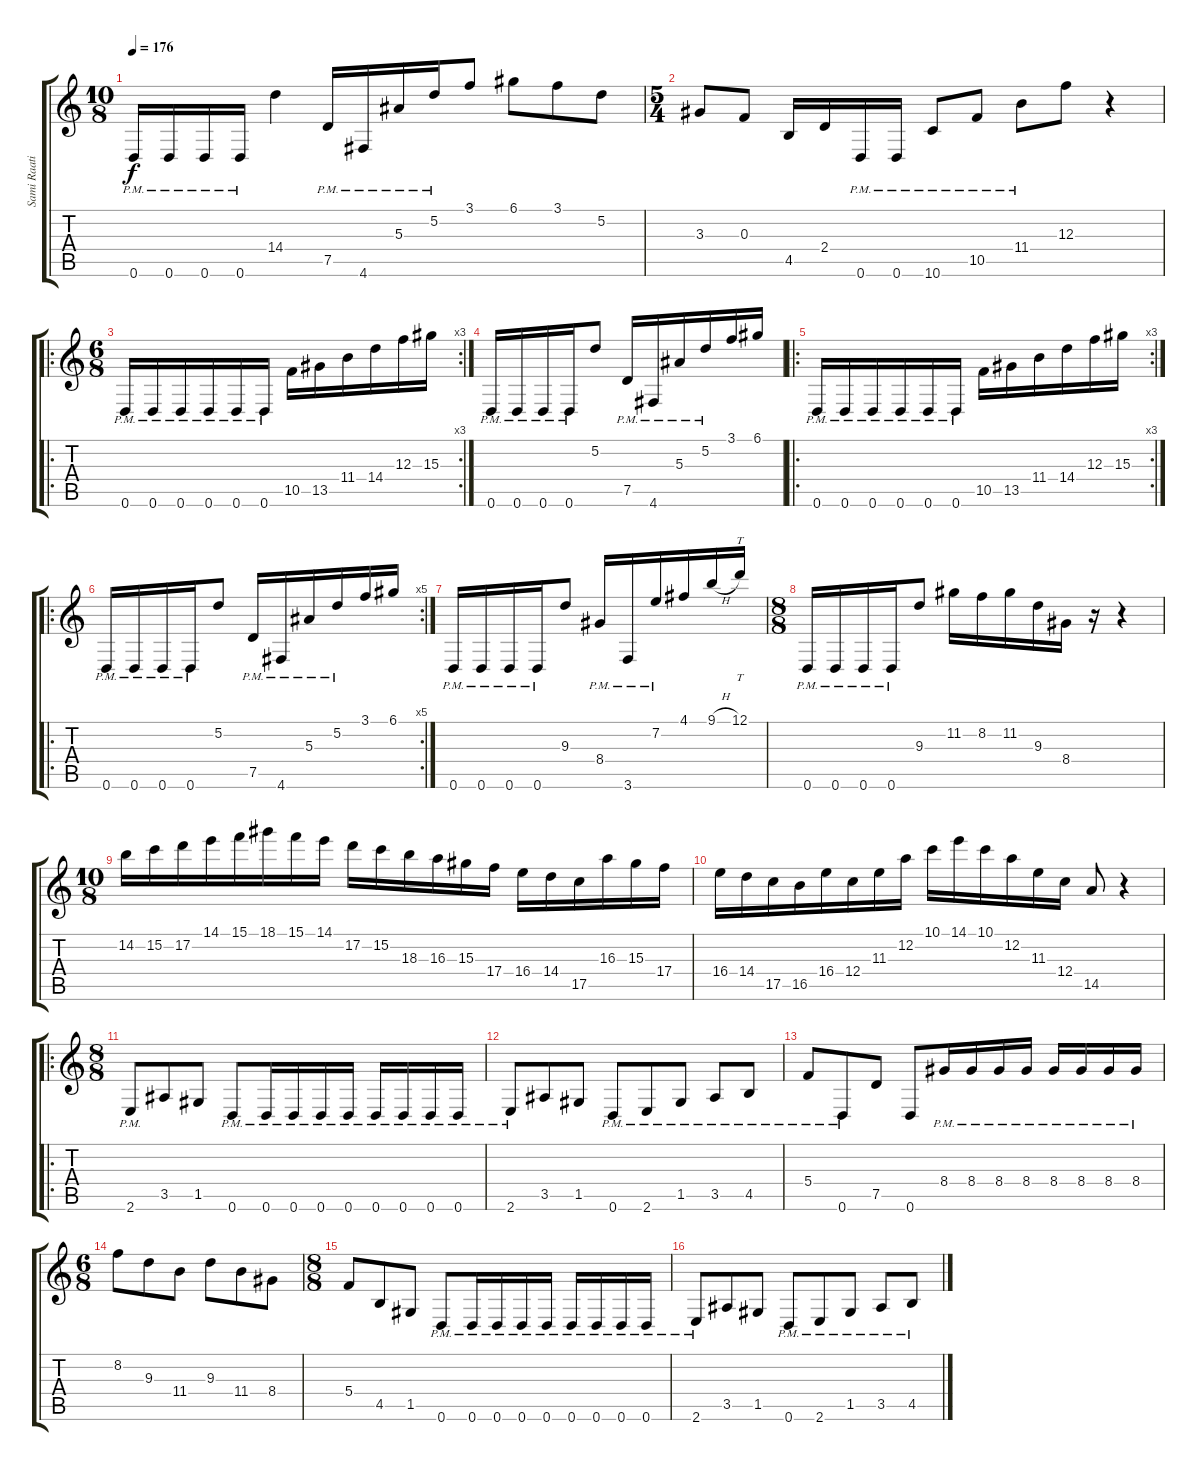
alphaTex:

\track ("Sami Raatikainen" "Sami Raati") {instrument distortionguitar}
\staff {score tabs}
\tuning (D4 A3 F3 C3 G2 D2) {hide}
\ts (10 8)
\tempo 176
\clef g2
\ks c
0.6{pm}.16{dy f instrument distortionguitar} 0.6{pm}.16 0.6{pm}.16 0.6{pm}.16 14.4.4 7.5{pm}.16 4.6{pm}.16 5.3{pm}.16 5.2{pm}.16 3.1.8 6.1.8 3.1.8 5.2.8 |
\ts (5 4)
3.3.8 0.3.8 4.5.16 2.4.16 0.6{pm}.16 0.6{pm}.16 10.6{pm}.8 10.5{pm}.8 11.4{pm}.8 12.3.8 r.4 |
\ro
\rc 3
\ts (6 8)
0.6{pm}.16 0.6{pm}.16 0.6{pm}.16 0.6{pm}.16 0.6{pm}.16 0.6{pm}.16 10.5.16 13.5.16 11.4.16 14.4.16 12.3.16 15.3.16 |
0.6{pm}.16 0.6{pm}.16 0.6{pm}.16 0.6{pm}.16 5.2.8 7.5{pm}.16 4.6{pm}.16 5.3{pm}.16 5.2{pm}.16 3.1.16 6.1.16 |
\ro
\rc 3
0.6{pm}.16 0.6{pm}.16 0.6{pm}.16 0.6{pm}.16 0.6{pm}.16 0.6{pm}.16 10.5.16 13.5.16 11.4.16 14.4.16 12.3.16 15.3.16 |
\ro
\rc 5
0.6{pm}.16 0.6{pm}.16 0.6{pm}.16 0.6{pm}.16 5.2.8 7.5{pm}.16 4.6{pm}.16 5.3{pm}.16 5.2{pm}.16 3.1.16 6.1.16 |
0.6{pm}.16 0.6{pm}.16 0.6{pm}.16 0.6{pm}.16 9.3.8 8.4{pm}.16 3.6{pm}.16 7.2{pm}.16 4.1.16 9.1{h}.16 12.1.16{tt} |
\ts (8 8)
0.6{pm}.16 0.6{pm}.16 0.6{pm}.16 0.6{pm}.16 9.3.8 11.2.16 8.2.16 11.2.16 9.3.16 8.4.16 r.16 r.4 |
\ts (10 8)
14.2.16 15.2.16 17.2.16 14.1.16 15.1.16 18.1.16 15.1.16 14.1.16 17.2.16 15.2.16 18.3.16 16.3.16 15.3.16 17.4.16 16.4.16 14.4.16 17.5.16 16.3.16 15.3.16 17.4.16 |
16.4.16 14.4.16 17.5.16 16.5.16 16.4.16 12.4.16 11.3.16 12.2.16 10.1.16 14.1.16 10.1.16 12.2.16 11.3.16 12.4.16 14.5.8 r.4 |
\ro
\ts (8 8)
2.6{pm}.8 3.5.8 1.5.8 0.6{pm}.8 0.6{pm}.16 0.6{pm}.16 0.6{pm}.16 0.6{pm}.16 0.6{pm}.16 0.6{pm}.16 0.6{pm}.16 0.6{pm}.16 |
2.6{pm}.8 3.5.8 1.5.8 0.6{pm}.8 2.6{pm}.8 1.5{pm}.8 3.5{pm}.8 4.5{pm}.8 |
5.4{pm}.8 0.6{pm}.8 7.5.8 0.6.8 8.4{pm}.16 8.4{pm}.16 8.4{pm}.16 8.4{pm}.16 8.4{pm}.16 8.4{pm}.16 8.4{pm}.16 8.4{pm}.16 |
\ts (6 8)
8.2.8 9.3.8 11.4.8 9.3.8 11.4.8 8.4.8 |
\ts (8 8)
5.4.8 4.5.8 1.5.8 0.6{pm}.8 0.6{pm}.16 0.6{pm}.16 0.6{pm}.16 0.6{pm}.16 0.6{pm}.16 0.6{pm}.16 0.6{pm}.16 0.6{pm}.16 |
2.6{pm}.8 3.5.8 1.5.8 0.6{pm}.8 2.6{pm}.8 1.5{pm}.8 3.5{pm}.8 4.5{pm}.8
